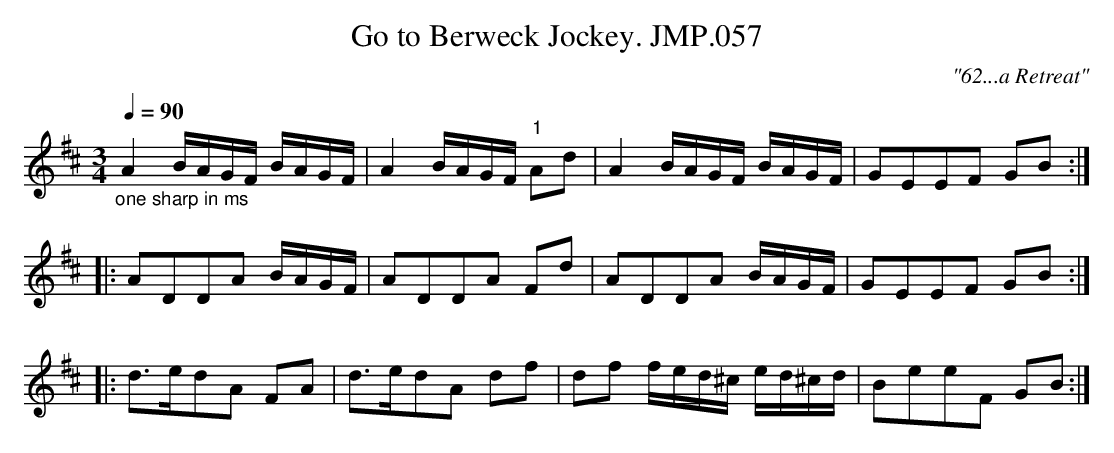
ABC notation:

X:1
T:Go to Berweck Jockey. JMP.057
M:3/4
L:1/8
Q:1/4=90
C:"62...a Retreat"
K:D
"_one sharp in ms"A2 B/A/G/F/ B/A/G/F/|A2 B/A/G/F/ "1"Ad|A2B/A/G/F/ B/A/G/F/|\
GEEF GB :|
|: ADDA B/A/G/F/ | ADDA Fd | ADDA B/A/G/F/|\
GEEF GB :|
|:d>edA FA | d>edA df|df f/e/d/^c/ e/d/^c/d/|BeeF GB:|
